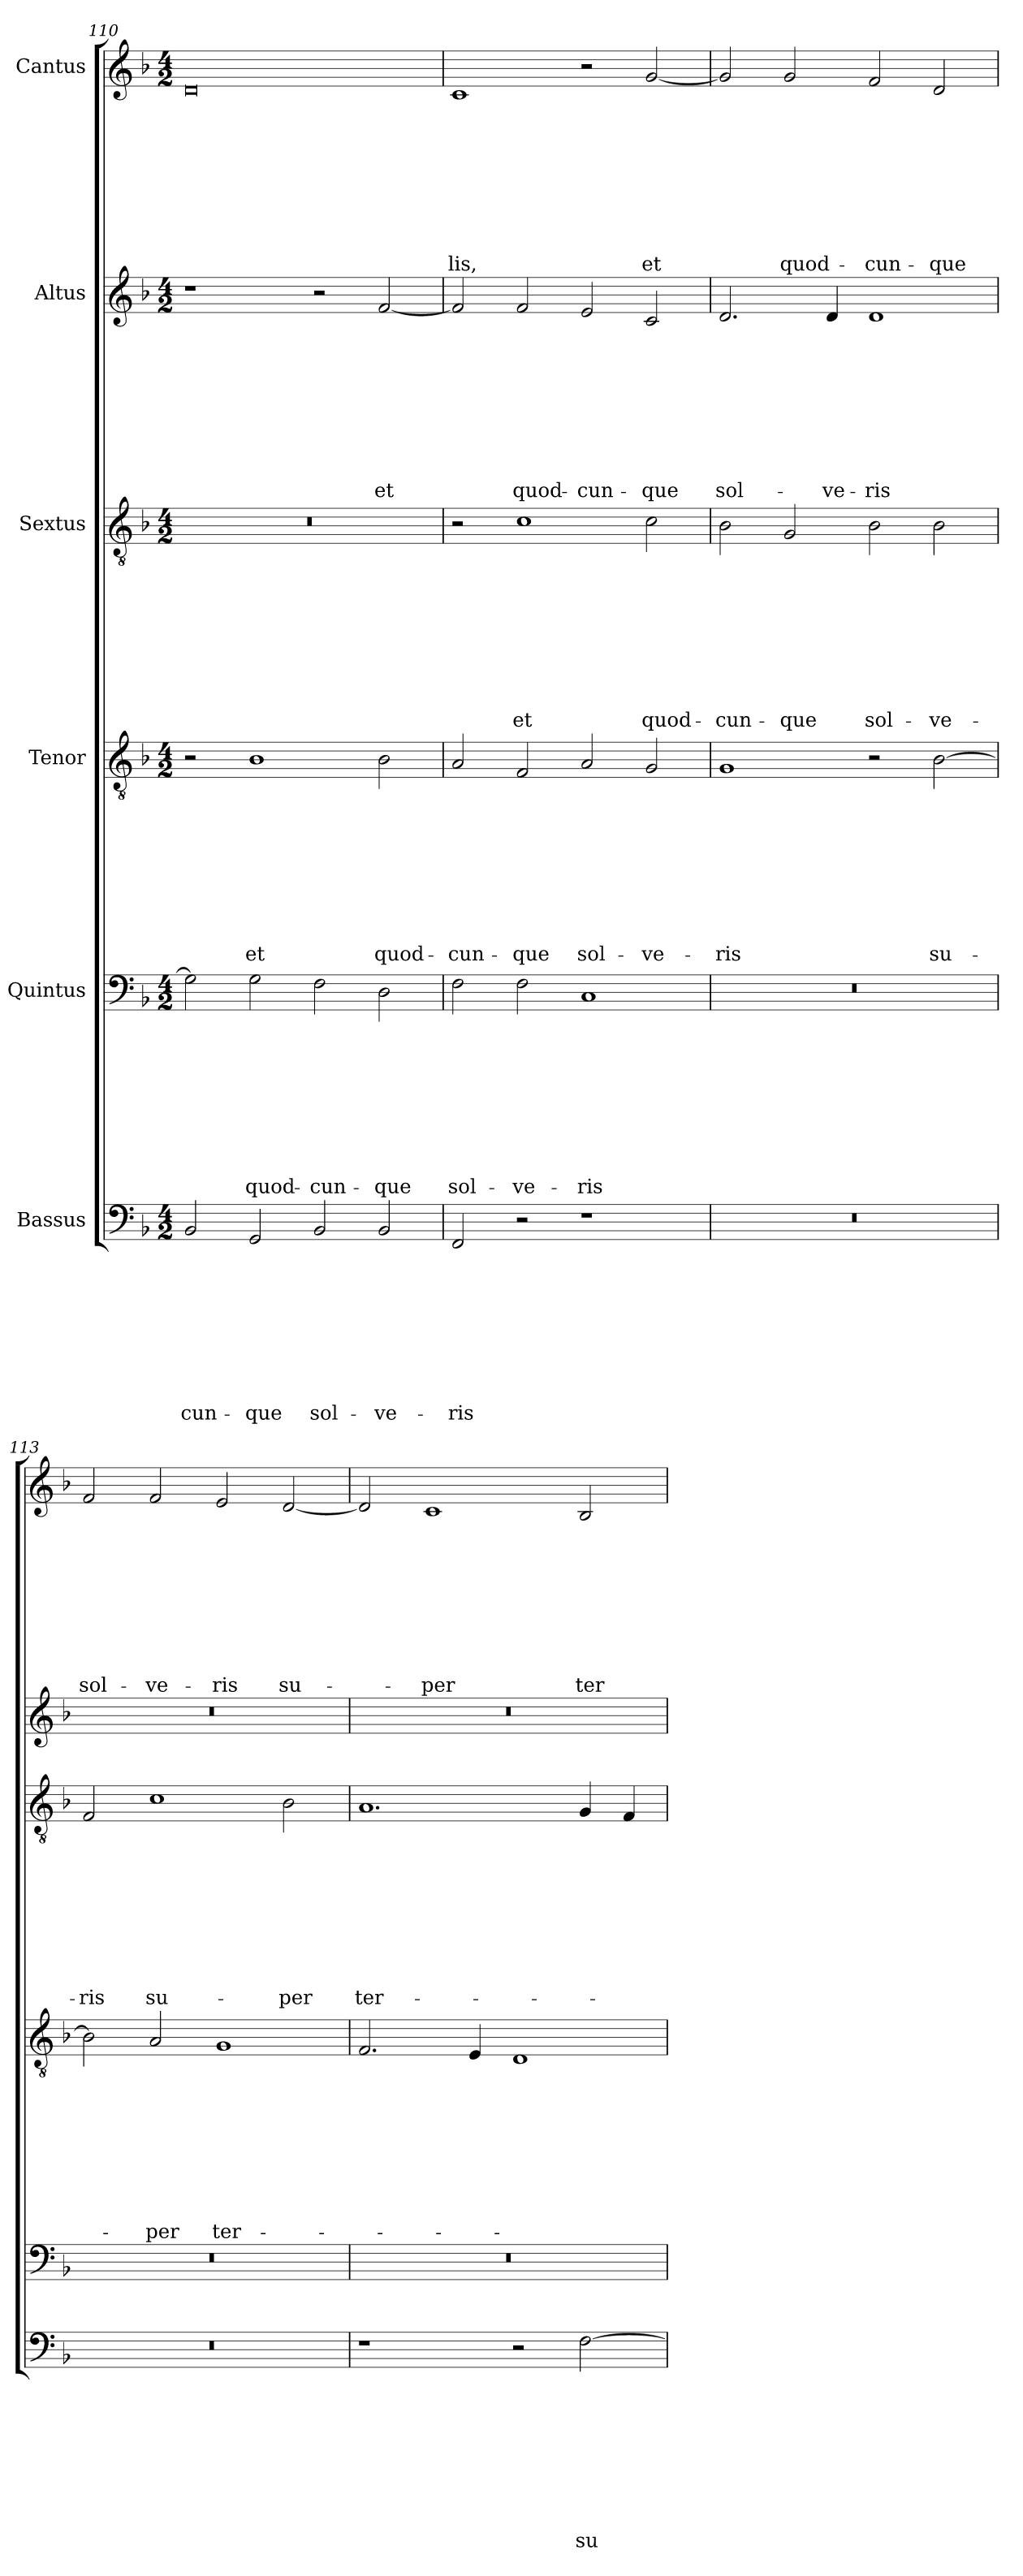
**kern	**text	**text	**text	**text	**text	**text	**text	**text	**text	**kern	**text	**text	**text	**text	**text	**text	**text	**text	**text	**kern	**text	**text	**text	**text	**text	**text	**text	**text	**text	**kern	**text	**text	**text	**text	**text	**text	**text	**text	**text	**kern	**text	**text	**text	**text	**text	**text	**text	**text	**text	**kern	**text	**text	**text	**text	**text	**text	**text	**text	**text
*part6	*part6	*part6	*part6	*part6	*part6	*part6	*part6	*part6	*part6	*part5	*part5	*part5	*part5	*part5	*part5	*part5	*part5	*part5	*part5	*part4	*part4	*part4	*part4	*part4	*part4	*part4	*part4	*part4	*part4	*part3	*part3	*part3	*part3	*part3	*part3	*part3	*part3	*part3	*part3	*part2	*part2	*part2	*part2	*part2	*part2	*part2	*part2	*part2	*part2	*part1	*part1	*part1	*part1	*part1	*part1	*part1	*part1	*part1	*part1
*staff6	*staff6	*staff6	*staff6	*staff6	*staff6	*staff6	*staff6	*staff6	*staff6	*staff5	*staff5	*staff5	*staff5	*staff5	*staff5	*staff5	*staff5	*staff5	*staff5	*staff4	*staff4	*staff4	*staff4	*staff4	*staff4	*staff4	*staff4	*staff4	*staff4	*staff3	*staff3	*staff3	*staff3	*staff3	*staff3	*staff3	*staff3	*staff3	*staff3	*staff2	*staff2	*staff2	*staff2	*staff2	*staff2	*staff2	*staff2	*staff2	*staff2	*staff1	*staff1	*staff1	*staff1	*staff1	*staff1	*staff1	*staff1	*staff1	*staff1
*I"Bassus	*	*	*	*	*	*	*	*	*	*I"Quintus	*	*	*	*	*	*	*	*	*	*I"Tenor	*	*	*	*	*	*	*	*	*	*I"Sextus	*	*	*	*	*	*	*	*	*	*I"Altus	*	*	*	*	*	*	*	*	*	*I"Cantus	*	*	*	*	*	*	*	*	*
*clefF4	*	*	*	*	*	*	*	*	*	*clefF4	*	*	*	*	*	*	*	*	*	*clefGv2	*	*	*	*	*	*	*	*	*	*clefGv2	*	*	*	*	*	*	*	*	*	*clefG2	*	*	*	*	*	*	*	*	*	*clefG2	*	*	*	*	*	*	*	*	*
*k[b-]	*	*	*	*	*	*	*	*	*	*k[b-]	*	*	*	*	*	*	*	*	*	*k[b-]	*	*	*	*	*	*	*	*	*	*k[b-]	*	*	*	*	*	*	*	*	*	*k[b-]	*	*	*	*	*	*	*	*	*	*k[b-]	*	*	*	*	*	*	*	*	*
*F:	*	*	*	*	*	*	*	*	*	*F:	*	*	*	*	*	*	*	*	*	*F:	*	*	*	*	*	*	*	*	*	*F:	*	*	*	*	*	*	*	*	*	*F:	*	*	*	*	*	*	*	*	*	*F:	*	*	*	*	*	*	*	*	*
*M4/2	*	*	*	*	*	*	*	*	*	*M4/2	*	*	*	*	*	*	*	*	*	*M4/2	*	*	*	*	*	*	*	*	*	*M4/2	*	*	*	*	*	*	*	*	*	*M4/2	*	*	*	*	*	*	*	*	*	*M4/2	*	*	*	*	*	*	*	*	*
=110	=110	=110	=110	=110	=110	=110	=110	=110	=110	=110	=110	=110	=110	=110	=110	=110	=110	=110	=110	=110	=110	=110	=110	=110	=110	=110	=110	=110	=110	=110	=110	=110	=110	=110	=110	=110	=110	=110	=110	=110	=110	=110	=110	=110	=110	=110	=110	=110	=110	=110	=110	=110	=110	=110	=110	=110	=110	=110	=110
!	!	!	!	!	!	!	!	!	!LO:LY:b	!	!	!	!	!	!	!	!	!	!	!	!	!	!	!	!	!	!	!	!	!	!	!	!	!	!	!	!	!	!	!	!	!	!	!	!	!	!	!	!	!	!	!	!	!	!	!	!	!	!
2BB-/	.	.	.	.	.	.	.	.	-cun-	2G\]	.	.	.	.	.	.	.	.	.	2r	.	.	.	.	.	.	.	.	.	0r	.	.	.	.	.	.	.	.	.	1r	.	.	.	.	.	.	.	.	.	0d	.	.	.	.	.	.	.	.	.
!	!	!	!	!	!	!	!	!	!LO:LY:b	!	!	!	!	!	!	!	!	!	!LO:LY:b	!	!	!	!	!	!	!	!	!	!LO:LY:b	!	!	!	!	!	!	!	!	!	!	!	!	!	!	!	!	!	!	!	!	!	!	!	!	!	!	!	!	!	!
2GG/	.	.	.	.	.	.	.	.	-que	2G\	.	.	.	.	.	.	.	.	quod-	1B-	.	.	.	.	.	.	.	.	et	.	.	.	.	.	.	.	.	.	.	.	.	.	.	.	.	.	.	.	.	.	.	.	.	.	.	.	.	.	.
!	!	!	!	!	!	!	!	!	!LO:LY:b	!	!	!	!	!	!	!	!	!	!LO:LY:b	!	!	!	!	!	!	!	!	!	!	!	!	!	!	!	!	!	!	!	!	!	!	!	!	!	!	!	!	!	!	!	!	!	!	!	!	!	!	!	!
2BB-/	.	.	.	.	.	.	.	.	sol-	2F\	.	.	.	.	.	.	.	.	-cun-	.	.	.	.	.	.	.	.	.	.	.	.	.	.	.	.	.	.	.	.	2r	.	.	.	.	.	.	.	.	.	.	.	.	.	.	.	.	.	.	.
!	!	!	!	!	!	!	!	!	!LO:LY:b	!	!	!	!	!	!	!	!	!	!LO:LY:b	!	!	!	!	!	!	!	!	!	!LO:LY:b	!	!	!	!	!	!	!	!	!	!	!	!	!	!	!	!	!	!	!	!LO:LY:b	!	!	!	!	!	!	!	!	!	!
2BB-/	.	.	.	.	.	.	.	.	-ve-	2D\	.	.	.	.	.	.	.	.	-que	2B-\	.	.	.	.	.	.	.	.	quod-	.	.	.	.	.	.	.	.	.	.	[2f/	.	.	.	.	.	.	.	.	et	.	.	.	.	.	.	.	.	.	.
=111	=111	=111	=111	=111	=111	=111	=111	=111	=111	=111	=111	=111	=111	=111	=111	=111	=111	=111	=111	=111	=111	=111	=111	=111	=111	=111	=111	=111	=111	=111	=111	=111	=111	=111	=111	=111	=111	=111	=111	=111	=111	=111	=111	=111	=111	=111	=111	=111	=111	=111	=111	=111	=111	=111	=111	=111	=111	=111	=111
!	!	!	!	!	!	!	!	!	!LO:LY:b	!	!	!	!	!	!	!	!	!	!LO:LY:b	!	!	!	!	!	!	!	!	!	!LO:LY:b	!	!	!	!	!	!	!	!	!	!	!	!	!	!	!	!	!	!	!	!	!	!	!	!	!	!	!	!	!	!LO:LY:b
2FF/	.	.	.	.	.	.	.	.	-ris	2F\	.	.	.	.	.	.	.	.	sol-	2A/	.	.	.	.	.	.	.	.	-cun-	2r	.	.	.	.	.	.	.	.	.	2f/]	.	.	.	.	.	.	.	.	.	1c	.	.	.	.	.	.	.	.	-lis,
!	!	!	!	!	!	!	!	!	!	!	!	!	!	!	!	!	!	!	!LO:LY:b	!	!	!	!	!	!	!	!	!	!LO:LY:b	!	!	!	!	!	!	!	!	!	!LO:LY:b	!	!	!	!	!	!	!	!	!	!LO:LY:b	!	!	!	!	!	!	!	!	!	!
2r	.	.	.	.	.	.	.	.	.	2F\	.	.	.	.	.	.	.	.	-ve-	2F/	.	.	.	.	.	.	.	.	-que	1c	.	.	.	.	.	.	.	.	et	2f/	.	.	.	.	.	.	.	.	quod-	.	.	.	.	.	.	.	.	.	.
!	!	!	!	!	!	!	!	!	!	!	!	!	!	!	!	!	!	!	!LO:LY:b	!	!	!	!	!	!	!	!	!	!LO:LY:b	!	!	!	!	!	!	!	!	!	!	!	!	!	!	!	!	!	!	!	!LO:LY:b	!	!	!	!	!	!	!	!	!	!
1r	.	.	.	.	.	.	.	.	.	1C	.	.	.	.	.	.	.	.	-ris	2A/	.	.	.	.	.	.	.	.	sol-	.	.	.	.	.	.	.	.	.	.	2e/	.	.	.	.	.	.	.	.	-cun-	2r	.	.	.	.	.	.	.	.	.
!	!	!	!	!	!	!	!	!	!	!	!	!	!	!	!	!	!	!	!	!	!	!	!	!	!	!	!	!	!LO:LY:b	!	!	!	!	!	!	!	!	!	!LO:LY:b	!	!	!	!	!	!	!	!	!	!LO:LY:b	!	!	!	!	!	!	!	!	!	!LO:LY:b
.	.	.	.	.	.	.	.	.	.	.	.	.	.	.	.	.	.	.	.	2G/	.	.	.	.	.	.	.	.	-ve-	2c\	.	.	.	.	.	.	.	.	quod-	2c/	.	.	.	.	.	.	.	.	-que	[2g/	.	.	.	.	.	.	.	.	et
=112	=112	=112	=112	=112	=112	=112	=112	=112	=112	=112	=112	=112	=112	=112	=112	=112	=112	=112	=112	=112	=112	=112	=112	=112	=112	=112	=112	=112	=112	=112	=112	=112	=112	=112	=112	=112	=112	=112	=112	=112	=112	=112	=112	=112	=112	=112	=112	=112	=112	=112	=112	=112	=112	=112	=112	=112	=112	=112	=112
!	!	!	!	!	!	!	!	!	!	!	!	!	!	!	!	!	!	!	!	!	!	!	!	!	!	!	!	!	!LO:LY:b	!	!	!	!	!	!	!	!	!	!LO:LY:b	!	!	!	!	!	!	!	!	!	!LO:LY:b	!	!	!	!	!	!	!	!	!	!
0r	.	.	.	.	.	.	.	.	.	0r	.	.	.	.	.	.	.	.	.	1G	.	.	.	.	.	.	.	.	-ris	2B-\	.	.	.	.	.	.	.	.	-cun-	2.d/	.	.	.	.	.	.	.	.	sol-	2g/]	.	.	.	.	.	.	.	.	.
!	!	!	!	!	!	!	!	!	!	!	!	!	!	!	!	!	!	!	!	!	!	!	!	!	!	!	!	!	!	!	!	!	!	!	!	!	!	!	!LO:LY:b	!	!	!	!	!	!	!	!	!	!	!	!	!	!	!	!	!	!	!	!LO:LY:b
.	.	.	.	.	.	.	.	.	.	.	.	.	.	.	.	.	.	.	.	.	.	.	.	.	.	.	.	.	.	2G/	.	.	.	.	.	.	.	.	-que	.	.	.	.	.	.	.	.	.	.	2g/	.	.	.	.	.	.	.	.	quod-
!	!	!	!	!	!	!	!	!	!	!	!	!	!	!	!	!	!	!	!	!	!	!	!	!	!	!	!	!	!	!	!	!	!	!	!	!	!	!	!	!	!	!	!	!	!	!	!	!	!LO:LY:b	!	!	!	!	!	!	!	!	!	!
.	.	.	.	.	.	.	.	.	.	.	.	.	.	.	.	.	.	.	.	.	.	.	.	.	.	.	.	.	.	.	.	.	.	.	.	.	.	.	.	4d/	.	.	.	.	.	.	.	.	-ve-	.	.	.	.	.	.	.	.	.	.
!	!	!	!	!	!	!	!	!	!	!	!	!	!	!	!	!	!	!	!	!	!	!	!	!	!	!	!	!	!	!	!	!	!	!	!	!	!	!	!LO:LY:b	!	!	!	!	!	!	!	!	!	!LO:LY:b	!	!	!	!	!	!	!	!	!	!LO:LY:b
.	.	.	.	.	.	.	.	.	.	.	.	.	.	.	.	.	.	.	.	2r	.	.	.	.	.	.	.	.	.	2B-\	.	.	.	.	.	.	.	.	sol-	1d	.	.	.	.	.	.	.	.	-ris	2f/	.	.	.	.	.	.	.	.	-cun-
!	!	!	!	!	!	!	!	!	!	!	!	!	!	!	!	!	!	!	!	!	!	!	!	!	!	!	!	!	!LO:LY:b	!	!	!	!	!	!	!	!	!	!LO:LY:b	!	!	!	!	!	!	!	!	!	!	!	!	!	!	!	!	!	!	!	!LO:LY:b
.	.	.	.	.	.	.	.	.	.	.	.	.	.	.	.	.	.	.	.	[2B-\	.	.	.	.	.	.	.	.	su-	2B-\	.	.	.	.	.	.	.	.	-ve-	.	.	.	.	.	.	.	.	.	.	2d/	.	.	.	.	.	.	.	.	-que
!!LO:PB:g=z
=113	=113	=113	=113	=113	=113	=113	=113	=113	=113	=113	=113	=113	=113	=113	=113	=113	=113	=113	=113	=113	=113	=113	=113	=113	=113	=113	=113	=113	=113	=113	=113	=113	=113	=113	=113	=113	=113	=113	=113	=113	=113	=113	=113	=113	=113	=113	=113	=113	=113	=113	=113	=113	=113	=113	=113	=113	=113	=113	=113
!	!	!	!	!	!	!	!	!	!	!	!	!	!	!	!	!	!	!	!	!	!	!	!	!	!	!	!	!	!	!	!	!	!	!	!	!	!	!	!LO:LY:b	!	!	!	!	!	!	!	!	!	!	!	!	!	!	!	!	!	!	!	!LO:LY:b
0r	.	.	.	.	.	.	.	.	.	0r	.	.	.	.	.	.	.	.	.	2B-\]	.	.	.	.	.	.	.	.	.	2F/	.	.	.	.	.	.	.	.	-ris	0r	.	.	.	.	.	.	.	.	.	2f/	.	.	.	.	.	.	.	.	sol-
!	!	!	!	!	!	!	!	!	!	!	!	!	!	!	!	!	!	!	!	!	!	!	!	!	!	!	!	!	!LO:LY:b	!	!	!	!	!	!	!	!	!	!LO:LY:b	!	!	!	!	!	!	!	!	!	!	!	!	!	!	!	!	!	!	!	!LO:LY:b
.	.	.	.	.	.	.	.	.	.	.	.	.	.	.	.	.	.	.	.	2A/	.	.	.	.	.	.	.	.	-per	1c	.	.	.	.	.	.	.	.	su-	.	.	.	.	.	.	.	.	.	.	2f/	.	.	.	.	.	.	.	.	-ve-
!	!	!	!	!	!	!	!	!	!	!	!	!	!	!	!	!	!	!	!	!	!	!	!	!	!	!	!	!	!LO:LY:b	!	!	!	!	!	!	!	!	!	!	!	!	!	!	!	!	!	!	!	!	!	!	!	!	!	!	!	!	!	!LO:LY:b
.	.	.	.	.	.	.	.	.	.	.	.	.	.	.	.	.	.	.	.	1G	.	.	.	.	.	.	.	.	ter-	.	.	.	.	.	.	.	.	.	.	.	.	.	.	.	.	.	.	.	.	2e/	.	.	.	.	.	.	.	.	-ris
!	!	!	!	!	!	!	!	!	!	!	!	!	!	!	!	!	!	!	!	!	!	!	!	!	!	!	!	!	!	!	!	!	!	!	!	!	!	!	!LO:LY:b	!	!	!	!	!	!	!	!	!	!	!	!	!	!	!	!	!	!	!	!LO:LY:b
.	.	.	.	.	.	.	.	.	.	.	.	.	.	.	.	.	.	.	.	.	.	.	.	.	.	.	.	.	.	2B-\	.	.	.	.	.	.	.	.	-per	.	.	.	.	.	.	.	.	.	.	[2d/	.	.	.	.	.	.	.	.	su-
=114	=114	=114	=114	=114	=114	=114	=114	=114	=114	=114	=114	=114	=114	=114	=114	=114	=114	=114	=114	=114	=114	=114	=114	=114	=114	=114	=114	=114	=114	=114	=114	=114	=114	=114	=114	=114	=114	=114	=114	=114	=114	=114	=114	=114	=114	=114	=114	=114	=114	=114	=114	=114	=114	=114	=114	=114	=114	=114	=114
!	!	!	!	!	!	!	!	!	!	!	!	!	!	!	!	!	!	!	!	!	!	!	!	!	!	!	!	!	!	!	!	!	!	!	!	!	!	!	!LO:LY:b	!	!	!	!	!	!	!	!	!	!	!	!	!	!	!	!	!	!	!	!
1r	.	.	.	.	.	.	.	.	.	0r	.	.	.	.	.	.	.	.	.	2.F/	.	.	.	.	.	.	.	.	.	1.A	.	.	.	.	.	.	.	.	ter-	0r	.	.	.	.	.	.	.	.	.	2d/]	.	.	.	.	.	.	.	.	.
!	!	!	!	!	!	!	!	!	!	!	!	!	!	!	!	!	!	!	!	!	!	!	!	!	!	!	!	!	!	!	!	!	!	!	!	!	!	!	!	!	!	!	!	!	!	!	!	!	!	!	!	!	!	!	!	!	!	!	!LO:LY:b
.	.	.	.	.	.	.	.	.	.	.	.	.	.	.	.	.	.	.	.	.	.	.	.	.	.	.	.	.	.	.	.	.	.	.	.	.	.	.	.	.	.	.	.	.	.	.	.	.	.	1c	.	.	.	.	.	.	.	.	-per
.	.	.	.	.	.	.	.	.	.	.	.	.	.	.	.	.	.	.	.	4E/	.	.	.	.	.	.	.	.	.	.	.	.	.	.	.	.	.	.	.	.	.	.	.	.	.	.	.	.	.	.	.	.	.	.	.	.	.	.	.
2r	.	.	.	.	.	.	.	.	.	.	.	.	.	.	.	.	.	.	.	1D	.	.	.	.	.	.	.	.	.	.	.	.	.	.	.	.	.	.	.	.	.	.	.	.	.	.	.	.	.	.	.	.	.	.	.	.	.	.	.
!	!	!	!	!	!	!	!	!	!LO:LY:b	!	!	!	!	!	!	!	!	!	!	!	!	!	!	!	!	!	!	!	!	!	!	!	!	!	!	!	!	!	!	!	!	!	!	!	!	!	!	!	!	!	!	!	!	!	!	!	!	!	!LO:LY:b
[2F\	.	.	.	.	.	.	.	.	su-	.	.	.	.	.	.	.	.	.	.	.	.	.	.	.	.	.	.	.	.	4G/	.	.	.	.	.	.	.	.	.	.	.	.	.	.	.	.	.	.	.	2B-/	.	.	.	.	.	.	.	.	ter-
.	.	.	.	.	.	.	.	.	.	.	.	.	.	.	.	.	.	.	.	.	.	.	.	.	.	.	.	.	.	4F/	.	.	.	.	.	.	.	.	.	.	.	.	.	.	.	.	.	.	.	.	.	.	.	.	.	.	.	.	.
=	=	=	=	=	=	=	=	=	=	=	=	=	=	=	=	=	=	=	=	=	=	=	=	=	=	=	=	=	=	=	=	=	=	=	=	=	=	=	=	=	=	=	=	=	=	=	=	=	=	=	=	=	=	=	=	=	=	=	=
*-	*-	*-	*-	*-	*-	*-	*-	*-	*-	*-	*-	*-	*-	*-	*-	*-	*-	*-	*-	*-	*-	*-	*-	*-	*-	*-	*-	*-	*-	*-	*-	*-	*-	*-	*-	*-	*-	*-	*-	*-	*-	*-	*-	*-	*-	*-	*-	*-	*-	*-	*-	*-	*-	*-	*-	*-	*-	*-	*-
